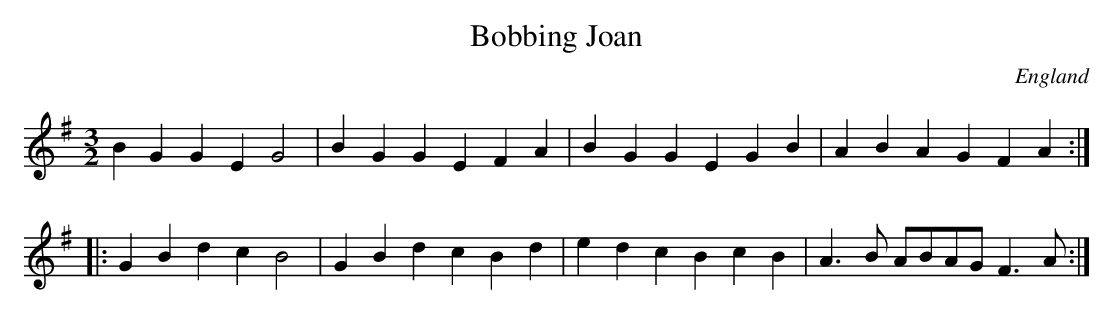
X:1
T:Bobbing Joan
M:3/2
L:1/8
K:G
B2 G2 G2 E2 G4    | B2 G2 G2 E2 F2 A2 |\
B2 G2 G2 E2 G2 B2 | A2 B2 A2 G2 F2 A2 :|
|:G2 B2 d2 c2 B4    | G2 B2 d2 c2 B2 d2 |\
e2 d2 c2 B2 c2 B2 | A3 B  ABAG  F3 A :|
